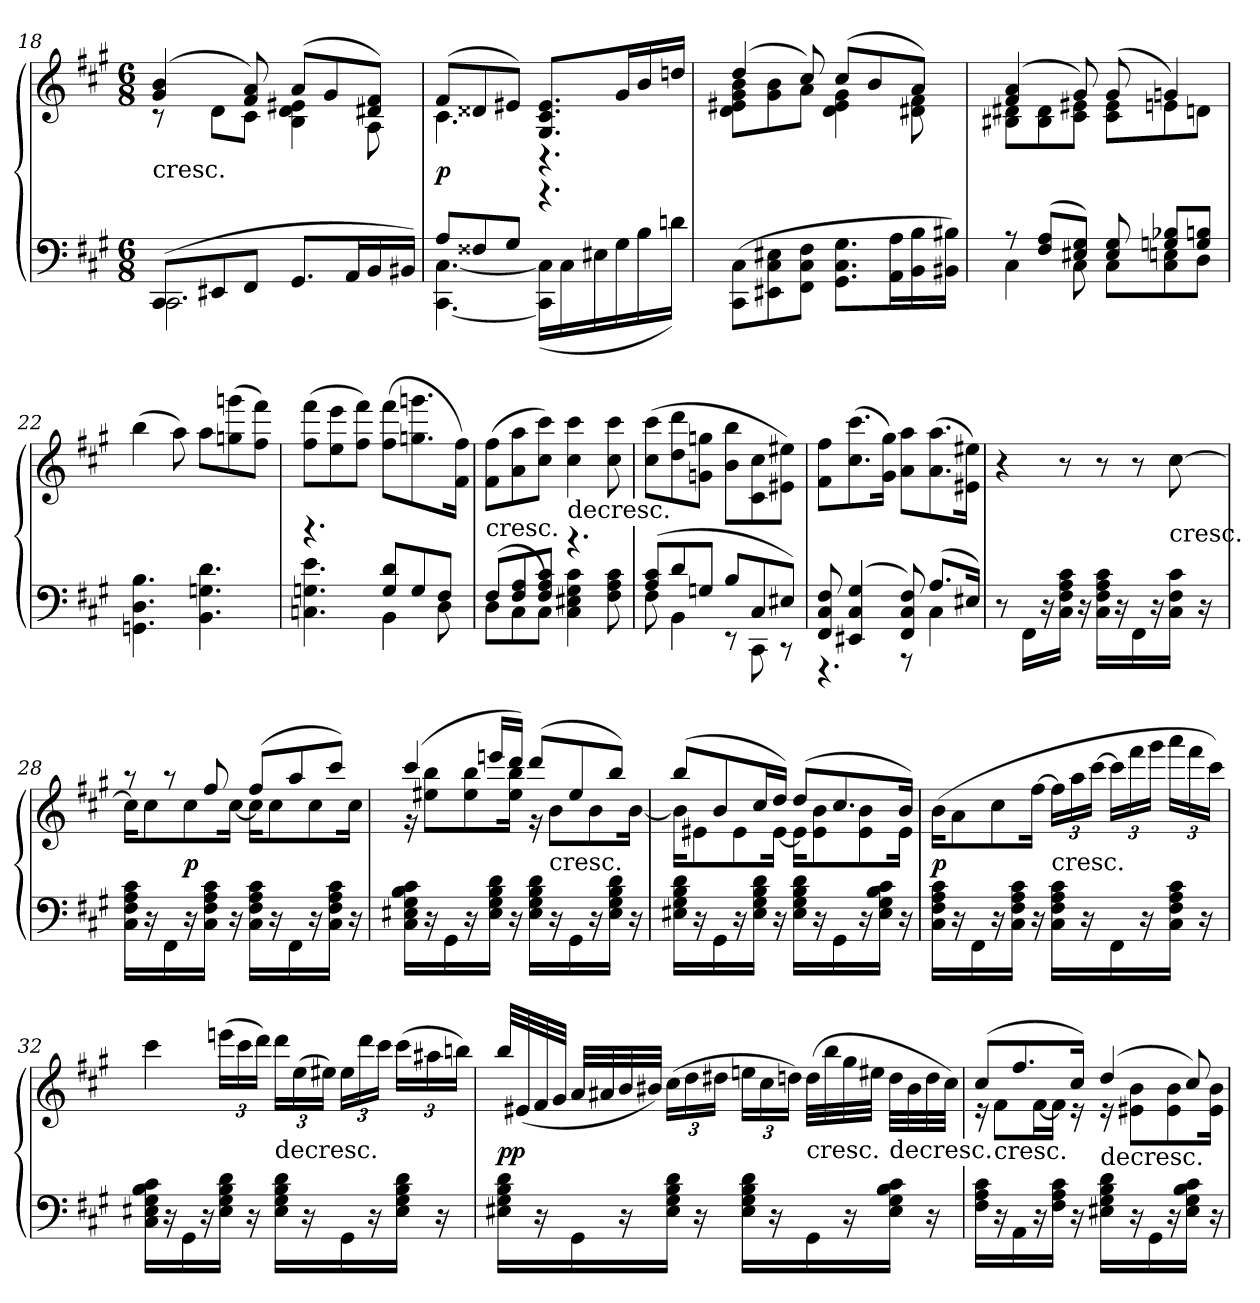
**kern	**kern	**dynam
*part1	*part1	*part1
*staff2	*staff1	*staff1/2
*clefF4	*clefG2	*
*k[f#c#g#]	*k[f#c#g#]	*
*f#:	*f#:	*
*M6/8	*M6/8	*
=18	=18	=18
*^	*^	*
!	!	!LO:TX:c:t=cresc.	!	!
(8CC#/L	2.CC#\	(4g#/ 4b/	8r	.
8EE#X/	.	.	8d\L	.
8FF#/J	.	8f#/ 8a/)	8c#\J	.
8.GG#/L	.	(8a/L	4B\ 4d\ 4e#X\	.
.	.	8g#/	.	.
16AA/L	.	.	.	.
16BB/	.	8d#X/ 8f#/J)	8A\	.
16BB#X/JJ)	.	.	.	.
=19	=19	=19	=19	=19
8A/L	[4.CC#\ [4.C#\	(8f#/L	4.c#\	p
8F##X/	.	8d##X/	.	.
8G#/J	.	8e#X/J)	.	.
4.r	(16CC#]\ 16C#]\LL	8.G#/ 8.c#/ 8.e#/L	4.r	.
.	16C#\	.	.	.
.	16E#X\	.	.	.
.	16G#\	16g#/L	.	.
.	16B\	16b/	.	.
.	16dn\JJ)	16ddn/JJ	.	.
*v	*v	*	*	*
=20	=20	=20	=20
(8CC#\ 8C#\L	(4dd/	8d\ 8e#X\ 8g#\ 8b\L	.
8EE#X\ 8C#\ 8E#X\	.	8g#\ 8b\	.
8FF#\ 8C#\ 8F#\J	8cc#/)	8a\J	.
8.GG#\ 8.C#\ 8.G#\L	(8cc#/L	4d\ 4e#\ 4g#\	.
.	8b/	.	.
16AA\ 16A\L	.	.	.
16BB\ 16B\	8a/J)	8d#X\ 8f#\	.
16BB#X\ 16B#X\JJ)	.	.	.
=21	=21	=21	=21
*^	*	*	*
8r	4C#\	(4f#/ 4a/	8B#X\ 8d#X\L	.
(8F#/ 8A/L	.	.	8B#\ 8d#\	.
8E#X/ 8G#/J)	8C#\	8g#/)	8c#\ 8e#X\J	.
8E#/ 8G#/	8C#\L	(8g#/	8c#\ 8e#\L	.
8Gn/ 8B-X/L	8C#\ 8En\	4gn/)	8en\	.
8G/ 8Bn/J	8D\J	.	8dn\J	.
*v	*v	*	*	*
*	*v	*v	*
=22	=22	=22
4.GGn\ 4.D\ 4.B\	(4bb\	.
.	8aa\)	.
4.BB\ 4.Gn\ 4.d\	8aa\L	.
.	(8ggn\ 8gggn\	.
.	8ff#\ 8fff#\J)	.
=23	=23	=23
*^	*	*
4.r	4.Cn\ 4.Gn\ 4.e\	(8ff#\ 8fff#\L	.
.	.	8ee\ 8eee\	.
.	.	8ff#\ 8fff#\J)	.
8G/ 8d/L	4BB\	(8ff#\ 8fff#\L	.
8G/	.	8.ggn\ 8.gggn\	.
8F#/J	8D\	.	.
.	.	16f#\ 16ff#\Jk)	.
=24	=24	=24	=24
!	!	!LO:TX:c:t=cresc.	!
(8F#/L	8D\L	(8f#\ 8ff#\L	.
8F#/ 8A/	8C#\	8a\ 8aa\	.
8F#/ 8A/ 8c#/J	8C#\J)	8cc#\ 8ccc#\J)	.
!	!	!LO:TX:c:t=decresc.	!
4.r	4C#\ 4E#X\ 4G#\ 4c#\	4cc#\ 4ccc#\	.
.	8F#\ 8A\ 8c#\	8cc#\ 8ccc#\	.
=25	=25	=25	=25
(8A/ 8c#/L	8F#\	(8cc#\ 8ccc#\L	.
8d/	4BB\	8dd\ 8ddd\	.
8Gn/J	.	8gn\ 8ggn\J	.
8B/L	8r	8b\ 8bb\L	.
8C#/	8CC#\	8c#\ 8cc#\	.
8E#X/J)	8r	8e#X\ 8ee#X\J)	.
=26	=26	=26	=26
8FF#/ 8C#/ 8F#/	4.r	8f#\ 8ff#\L	.
(4EE#X/ 4C#/ 4G#/	.	(8.cc#\ 8.ccc#\	.
.	.	16g#\ 16gg#\Jk)	.
8FF#/ 8C#/ 8F#/)	8r	8a\ 8aa\L	.
(8.A/L	4C#\	(8.a\ 8.aa\	.
16E#X/Jk)	.	16e#X\ 16ee#X\Jk)	.
*v	*v	*	*
=27	=27	=27
8r	4r	.
16FF#\LL	.	.
16r	.	.
16C#\ 16F#\ 16A\ 16c#\JJ	8r	.
16r	.	.
16C#\ 16F#\ 16A\ 16c#\LL	8r	.
16r	.	.
16FF#\	8r	.
16r	.	.
!	!LO:TX:c:t=cresc.	!
16C#\ 16F#\ 16c#\JJ	[8cc#\	.
16r	.	.
=28	=28	=28
*	*^	*
16C#\ 16F#\ 16A\ 16c#\LL	8r	16cc#\KL]	.
16r	.	8cc#\	.
16FF#\	8r	.	.
16r	.	8cc#\	p
16C#\ 16F#\ 16A\ 16c#\JJ	8ff#/	.	.
16r	.	[16cc#\Jk	.
16C#\ 16F#\ 16A\ 16c#\LL	(8ff#/L	16cc#\KL]	.
16r	.	8cc#\	.
16FF#\	8aa/	.	.
16r	.	8cc#\	.
16C#\ 16F#\ 16A\ 16c#\JJ	8ccc#/J)	.	.
16r	.	16cc#\Jk	.
=29	=29	=29	=29
16C#\ 16E#X\ 16G#\ 16B\ 16c#\LL	(4ccc#/	16r	.
16r	.	8ee#X\ 8bb\L	.
16GG#\	.	.	.
16r	.	8ee#\ 8bb\	.
16E#\ 16G#\ 16B\ 16d\JJ	16eeen/LL	.	.
16r	16ddd/JJ)	16ee#\ 16bb\Jk	.
16E#\ 16G#\ 16B\ 16d\LL	(8ddd/L	16r	.
!	!	!LO:TX:c:t=cresc.	!
16r	.	8b\L	.
16GG#\	8ee#/	.	.
16r	.	8b\	.
16E#\ 16G#\ 16B\ 16d\JJ	8bb/J)	.	.
16r	.	[16b\Jk	.
=30	=30	=30	=30
16E#X\ 16G#\ 16B\ 16d\LL	(8bb/L	16b\KL]	.
16r	.	8e#X\	.
16GG#\	8b/	.	.
16r	.	8e#\	.
16E#\ 16G#\ 16B\ 16d\JJ	16cc#/L	.	.
16r	16dd/JJ)	[16e#\Jk	.
16E#\ 16G#\ 16B\ 16d\LL	(8dd/L	16e#\KL]	.
16r	.	8e#\ 8b\	.
16GG#\	8.cc#/	.	.
16r	.	8e#\ 8b\	.
16E#\ 16G#\ 16B\ 16c#\JJ	.	.	.
16r	16b/Jk)	16e#\Jk	.
*	*v	*v	*
=31	=31	=31
16C#\ 16F#\ 16A\ 16c#\LL	(16b\KL	p
16r	8a\	.
16FF#\	.	.
16r	8cc#\	.
16C#\ 16F#\ 16A\ 16c#\JJ	.	.
16r	[16ff#\Jk	.
!	!LO:TX:c:t=cresc.	!
16C#\ 16F#\ 16A\ 16c#\LL	24ff#\LL]	.
.	24aa\	.
16r	.	.
.	[24ccc#\JJ	.
16FF#\	24ccc#\LL]	.
.	24fff#\	.
16r	.	.
.	24ggg#\JJ	.
16C#\ 16F#\ 16A\ 16c#\JJ	24aaa\LL	.
.	24fff#\	.
16r	.	.
.	24ccc#\JJ)	.
=32	=32	=32
16C#\ 16E#X\ 16G#\ 16B\ 16c#\LL	4ccc#\	.
16r	.	.
16GG#\	.	.
16r	.	.
16E#\ 16G#\ 16B\ 16d\JJ	(24eeen\LL	.
.	24ccc#\	.
16r	.	.
.	24ddd\JJ)	.
!	!LO:TX:c:t=decresc.	!
16E#\ 16G#\ 16B\ 16d\LL	24ddd\LL	.
.	(24ee\	.
16r	.	.
.	24ee#X\JJ)	.
16GG#\	24ee#\LL	.
.	24ddd\	.
16r	.	.
.	24ccc#\JJ	.
16E#\ 16G#\ 16B\ 16d\JJ	(24ccc#\LL	.
.	24aa#X\	.
16r	.	.
.	24bbn\JJ)	.
=33	=33	=33
16E#X\ 16G#\ 16B\ 16d\LL	32bb/LLL	pp
.	(32e#X/	.
16r	32f#/	.
.	32g#/JJJ	.
16GG#\	32a/LLL	.
.	32a#X/	.
16r	32b/	.
.	32b#X/JJJ)	.
16E#\ 16G#\ 16B\ 16d\JJ	(24cc#\LL	.
.	24dd\	.
16r	.	.
.	24dd#X\JJ	.
16E#\ 16G#\ 16B\ 16d\LL	24een\LL	.
.	24cc#\	.
16r	.	.
.	24ddn\JJ)	.
!	!LO:TX:c:t=cresc.	!
16GG#\	(32dd\LLL	.
.	32bb\	.
16r	32gg#\	.
.	32ee#X\JJJ	.
!	!LO:TX:c:t=decresc.	!
16E#\ 16G#\ 16B\ 16c#\JJ	32dd\LLL	.
.	32b#\	.
16r	32dd\	.
.	32cc#\JJJ)	.
=34	=34	=34
*	*^	*
16F#\ 16A\ 16c#\LL	(8cc#/L	16r	.
!	!	!LO:TX:c:t=cresc.	!
16r	.	8f#\L	.
16AA\	8.ff#/	.	.
16r	.	[16f#\L	.
16F#\ 16A\ 16c#\JJ	.	16f#\JJ]	.
16r	16cc#/Jk)	16r	.
!	!LO:TX:c:t=decresc.	!	!
16E#X\ 16G#\ 16B\ 16d\LL	(4dd/	16r	.
16r	.	8e#X\ 8b\L	.
16GG#\	.	.	.
16r	.	8e#\ 8b\	.
16E#\ 16G#\ 16B\ 16c#\JJ	8cc#/)	.	.
16r	.	16e#\ 16b\Jk	.
*	*v	*v	*
=	=	=
*-	*-	*-
